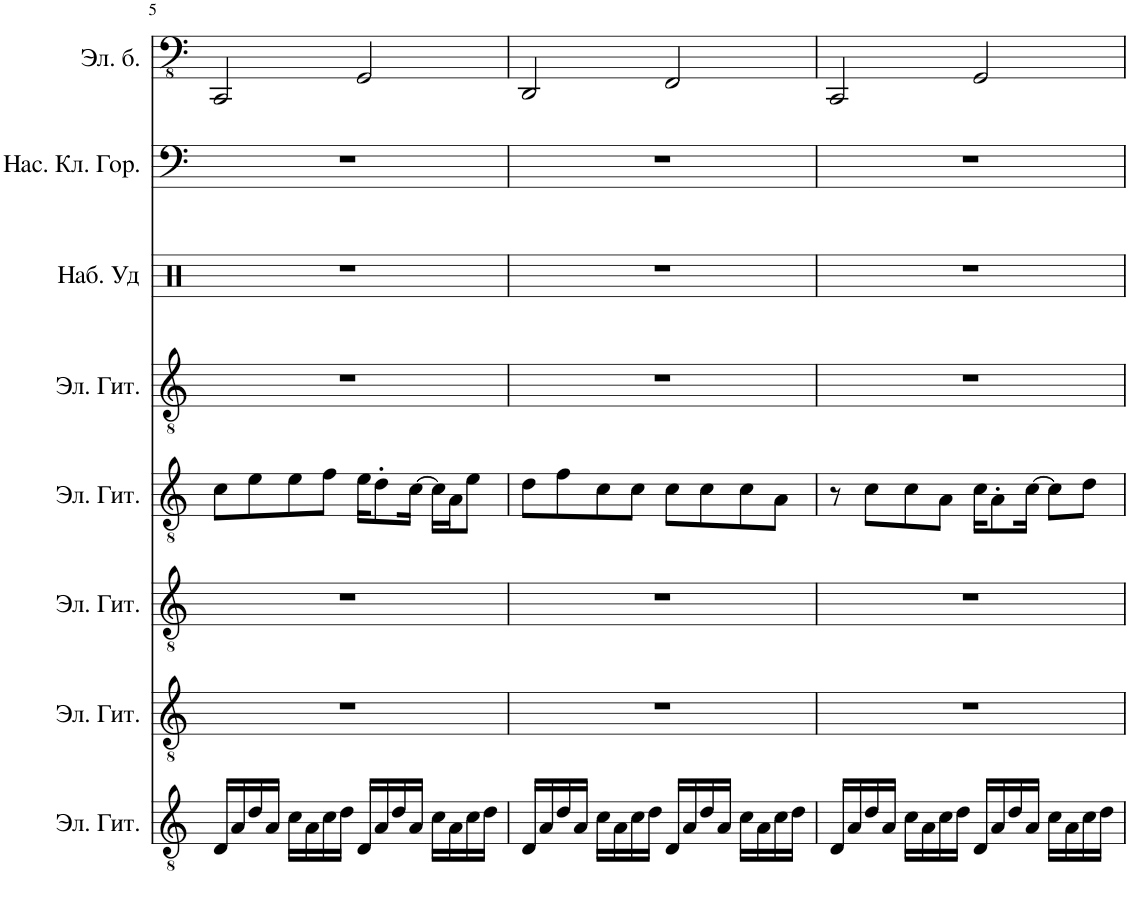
**kern	**kern	**kern	**kern	**kern	**kern	**kern	**kern
*part8	*part7	*part6	*part5	*part4	*part3	*part2	*part1
*staff8	*staff7	*staff6	*staff5	*staff4	*staff3	*staff2	*staff1
*I"Электрогитара, Electric Guitar	*I"Электрогитара, Electric Guitar	*I"Электрогитара, Electric Guitar	*I"Электрогитара, Vocal	*I"Электрогитара, Electric Guitar	*I"Набор ударных, Drumkit	*I"Настроенные клаксоновые горны, Electric Guitar	*I"5-стр. Бас-гитара, Electric Bass
!!LO:PB:g=z
*clefGv2	*clefGv2	*clefGv2	*clefGv2	*clefGv2	*clefX	*clefF4	*clefFv4
*k[]	*k[]	*k[]	*k[]	*k[]	*k[]	*k[]	*k[]
*M4/4	*M4/4	*M4/4	*M4/4	*M4/4	*M4/4	*M4/4	*M4/4
=5	=5	=5	=5	=5	=5	=5	=5
16D/LL	1r	1r	8c\L	1r	1r	1r	2CCC/
16A/	.	.	.	.	.	.	.
16d/	.	.	8e\	.	.	.	.
16A/JJ	.	.	.	.	.	.	.
16c\LL	.	.	8e\	.	.	.	.
16A\	.	.	.	.	.	.	.
16c\	.	.	8f\J	.	.	.	.
16d\JJ	.	.	.	.	.	.	.
16D/LL	.	.	16e\KL	.	.	.	2GGG/
16A/	.	.	8d'\	.	.	.	.
16d/	.	.	.	.	.	.	.
16A/JJ	.	.	[16c\Jk	.	.	.	.
16c\LL	.	.	16c\LL]	.	.	.	.
16A\	.	.	16A\J	.	.	.	.
16c\	.	.	8e\J	.	.	.	.
16d\JJ	.	.	.	.	.	.	.
=6	=6	=6	=6	=6	=6	=6	=6
16D/LL	1r	1r	8d\L	1r	1r	1r	2DDD/
16A/	.	.	.	.	.	.	.
16d/	.	.	8f\	.	.	.	.
16A/JJ	.	.	.	.	.	.	.
16c\LL	.	.	8c\	.	.	.	.
16A\	.	.	.	.	.	.	.
16c\	.	.	8c\J	.	.	.	.
16d\JJ	.	.	.	.	.	.	.
16D/LL	.	.	8c\L	.	.	.	2FFF/
16A/	.	.	.	.	.	.	.
16d/	.	.	8c\	.	.	.	.
16A/JJ	.	.	.	.	.	.	.
16c\LL	.	.	8c\	.	.	.	.
16A\	.	.	.	.	.	.	.
16c\	.	.	8A\J	.	.	.	.
16d\JJ	.	.	.	.	.	.	.
=7	=7	=7	=7	=7	=7	=7	=7
16D/LL	1r	1r	8r	1r	1r	1r	2CCC/
16A/	.	.	.	.	.	.	.
16d/	.	.	8c\L	.	.	.	.
16A/JJ	.	.	.	.	.	.	.
16c\LL	.	.	8c\	.	.	.	.
16A\	.	.	.	.	.	.	.
16c\	.	.	8A\J	.	.	.	.
16d\JJ	.	.	.	.	.	.	.
16D/LL	.	.	16c\KL	.	.	.	2GGG/
16A/	.	.	8A'\	.	.	.	.
16d/	.	.	.	.	.	.	.
16A/JJ	.	.	[16c\Jk	.	.	.	.
16c\LL	.	.	8c\L]	.	.	.	.
16A\	.	.	.	.	.	.	.
16c\	.	.	8d\J	.	.	.	.
16d\JJ	.	.	.	.	.	.	.
=	=	=	=	=	=	=	=
*-	*-	*-	*-	*-	*-	*-	*-
